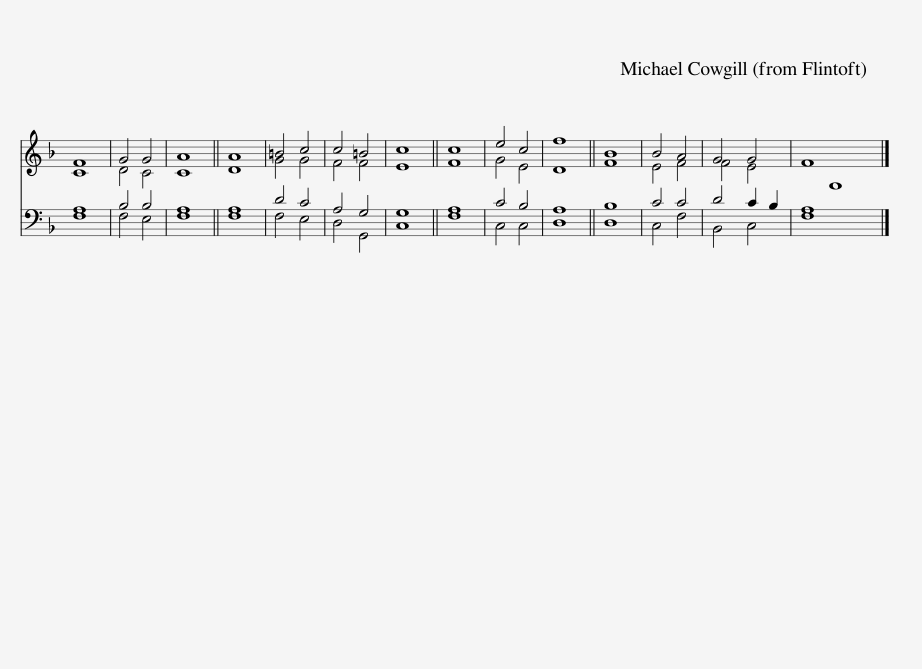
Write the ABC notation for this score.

X:1
%%score { ( 1 2 ) | ( 3 4 ) }
L:1/8
Q:1/4=200
M:4/4
I:linebreak $
K:F
V:1 treble
V:2 treble
V:3 bass
V:4 bass
V:1
 F8 | G4 G4 | A8 || A8 | =B4 c4 | %5
 c4 =B4 | c8 || c8 | e4 c4 | f8 || %10
 B8 | B4 A4 | G4 G4 | F8 |] %14
V:2
 C8 | D4 C4 | C8 || D8 | G4 G4 | %5
 F4 F4 | E8 || F8 | G4 E4 | D8 || %10
 F8 | E4 F4 | F4 E4 | F8 |] %14
V:3
 A,8 | B,4 B,4 | A,8 || A,8 | D4 C4 | %5
 A,4 G,4 | G,8 || A,8 | C4 B,4 | A,8 || %10
 B,8 | C4 C4 | D4 C2 B,2 | A,8 |] %14
V:4
 F,8 | F,4 E,4 | F,8 || F,8 | F,4 E,4 | %5
 D,4 G,,4 | C,8 || F,8 | C,4 C,4 | D,8 || %10
 D,8 | C,4 F,4 | B,,4 C,4 | F,8 |] %14
